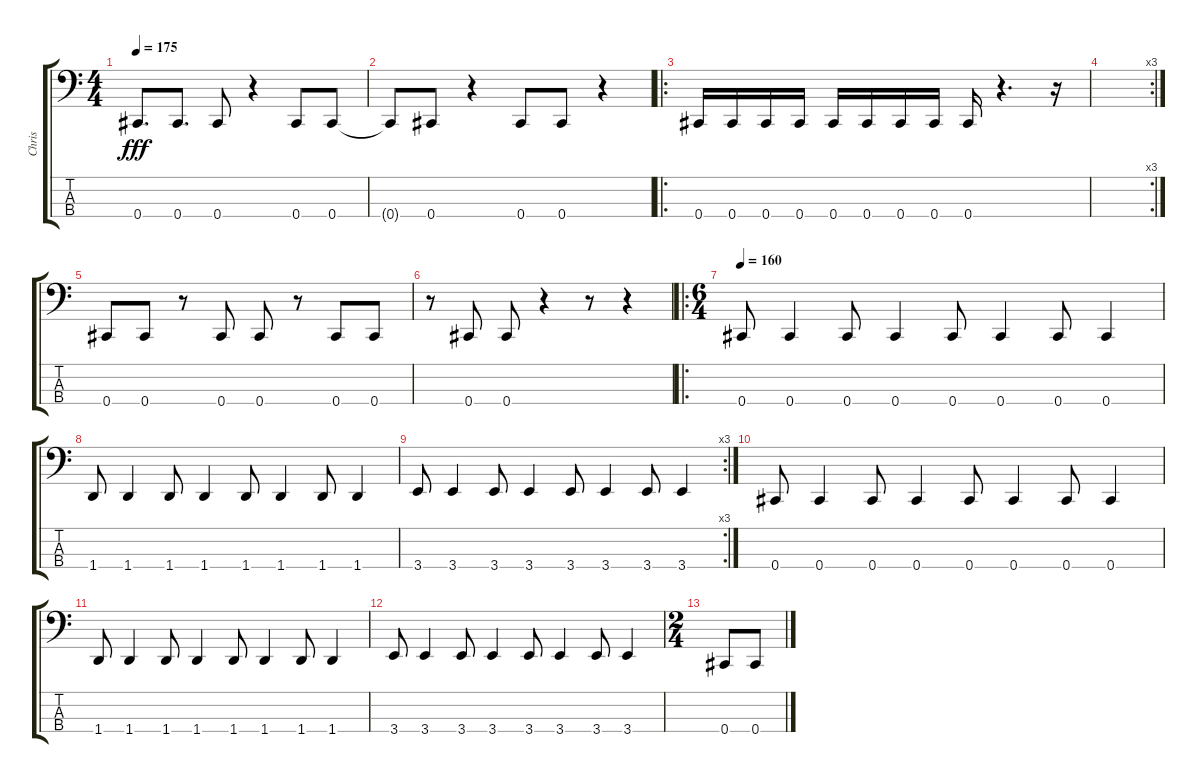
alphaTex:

\track ("Chris" "Chris") {instrument electricbassfinger}
\staff {score tabs}
\tuning (Gb2 Db2 Ab1 Db1) {hide}
\ts (4 4)
\tempo 175
\clef f4
\ks c
0.4.8{d dy fff} 0.4.8{d} 0.4.8 r.4 0.4.8 0.4.8 |
0.4{t}.8 0.4.8 r.4 0.4.8 0.4.8 r.4 |
\ro
0.4.16 0.4.16 0.4.16 0.4.16 0.4.16 0.4.16 0.4.16 0.4.16 0.4.16 r.4{d} r.16 |
\rc 3
|
0.4.8 0.4.8 r.8 0.4.8 0.4.8 r.8 0.4.8 0.4.8 |
r.8 0.4.8 0.4.8 r.4 r.8 r.4 |
\ro
\ts (6 4)
\tempo 160
0.4.8 0.4.4 0.4.8 0.4.4 0.4.8 0.4.4 0.4.8 0.4.4 |
1.4.8 1.4.4 1.4.8 1.4.4 1.4.8 1.4.4 1.4.8 1.4.4 |
\rc 3
3.4.8 3.4.4 3.4.8 3.4.4 3.4.8 3.4.4 3.4.8 3.4.4 |
0.4.8 0.4.4 0.4.8 0.4.4 0.4.8 0.4.4 0.4.8 0.4.4 |
1.4.8 1.4.4 1.4.8 1.4.4 1.4.8 1.4.4 1.4.8 1.4.4 |
3.4.8 3.4.4 3.4.8 3.4.4 3.4.8 3.4.4 3.4.8 3.4.4 |
\ts (2 4)
0.4.8 0.4.8
